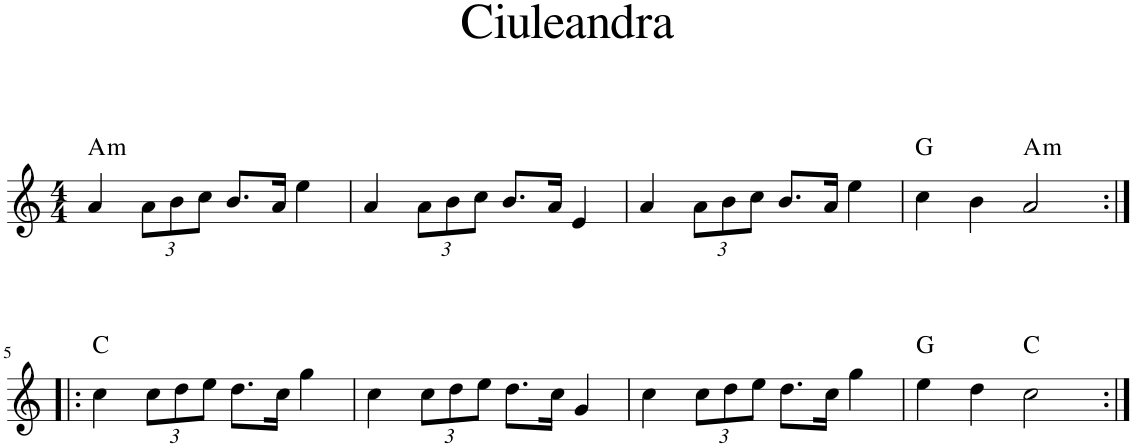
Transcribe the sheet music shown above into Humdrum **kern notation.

**kern	**harte
*part1	*part1
*staff1	*
*I"Piano	*
*I'Pno.	*
*clefG2	*
*k[]	*
*M4/4	*
=1	=1
!	!LO:H:kt=m
4a/	A:min
*Xbrackettup	*
12a\L	.
12b\	.
12cc\J	.
8.b/L	.
16a/Jk	.
4ee\	.
=2	=2
4a/	.
12a\L	.
12b\	.
12cc\J	.
8.b/L	.
16a/Jk	.
4e/	.
=3	=3
4a/	.
12a\L	.
12b\	.
12cc\J	.
8.b/L	.
16a/Jk	.
4ee\	.
=4	=4
4cc\	G:maj
4b\	.
!	!LO:H:kt=m
2a/	A:min
!!LO:LB:g=z
=5:|!|:	=5:|!|:
4cc\	C:maj
12cc\L	.
12dd\	.
12ee\J	.
8.dd\L	.
16cc\Jk	.
4gg\	.
=6	=6
4cc\	.
12cc\L	.
12dd\	.
12ee\J	.
8.dd\L	.
16cc\Jk	.
4g/	.
=7	=7
4cc\	.
12cc\L	.
12dd\	.
12ee\J	.
8.dd\L	.
16cc\Jk	.
4gg\	.
=8	=8
4ee\	G:maj
4dd\	.
2cc\	C:maj
=:|!	=:|!
*-	*-
